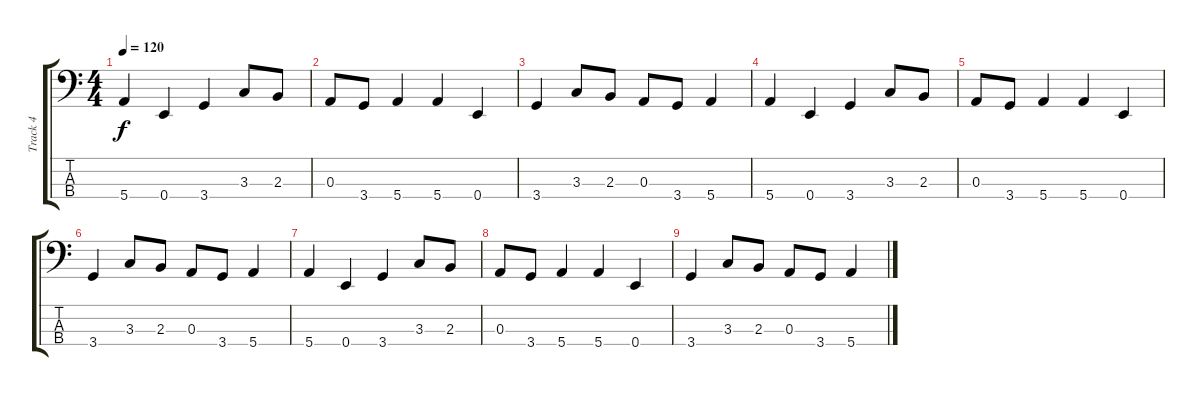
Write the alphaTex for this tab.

\track ("Track 4" "Track 4") {instrument slapbass1}
\staff {score tabs}
\tuning (G2 D2 A1 E1) {hide}
\ts (4 4)
\tempo 120
\clef f4
\ks c
5.4.4{dy f} 0.4.4 3.4.4 3.3.8 2.3.8 |
0.3.8 3.4.8 5.4.4 5.4.4 0.4.4 |
3.4.4 3.3.8 2.3.8 0.3.8 3.4.8 5.4.4 |
5.4.4 0.4.4 3.4.4 3.3.8 2.3.8 |
0.3.8 3.4.8 5.4.4 5.4.4 0.4.4 |
3.4.4 3.3.8 2.3.8 0.3.8 3.4.8 5.4.4 |
5.4.4 0.4.4 3.4.4 3.3.8 2.3.8 |
0.3.8 3.4.8 5.4.4 5.4.4 0.4.4 |
3.4.4 3.3.8 2.3.8 0.3.8 3.4.8 5.4.4
